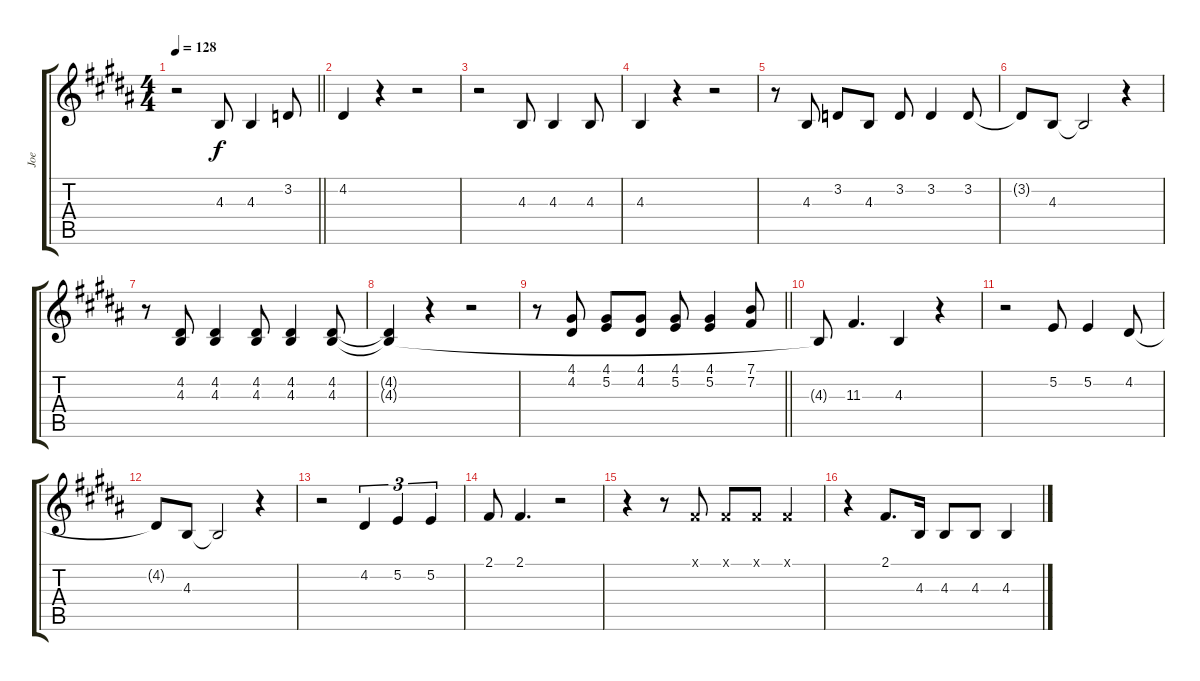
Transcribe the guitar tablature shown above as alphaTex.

\track ("Joe" "Joe") {instrument lead1square}
\staff {score tabs}
\tuning (E4 B3 G3 D3 A2 E2) {hide}
\ts (4 4)
\tempo 128
\clef g2
\barLineRight lightlight
\ks b
r.2{dy f} 4.3.8 4.3.4 3.2.8 |
4.2.4 r.4 r.2 |
r.2 4.3.8 4.3.4 4.3.8 |
4.3.4 r.4 r.2 |
r.8 4.3.8 3.2.8 4.3.8 3.2.8 3.2.4 3.2.8 |
3.2{t}.8 4.3.8 4.3{t}.2 r.4 |
r.8 (4.2 4.3).8 (4.2 4.3).4 (4.2 4.3).8 (4.2 4.3).4 (4.2 4.3).8 |
(4.2{t} 4.3{t}).4 r.4 r.2 |
\barLineRight lightlight
r.8 (4.1 4.2).8 (4.1 5.2).8 (4.1 4.2).8 (4.1 5.2).8 (4.1 5.2).4 (7.1 7.2).8 |
4.3{t}.8 11.3.4{d} 4.3.4 r.4 |
r.2 5.2.8 5.2.4 4.2.8 |
4.2{t}.8 4.3.8 4.3{t}.2 r.4 |
r.2 4.2.4{tu (3 2)} 5.2.4{tu (3 2)} 5.2.4{tu (3 2)} |
2.1.8 2.1.4{d} r.2 |
r.4 r.8 2.1{x}.8 2.1{x}.8 2.1{x}.8 2.1{x}.4 |
r.4 2.1.8{d} 4.3.16 4.3.8 4.3.8 4.3.4
